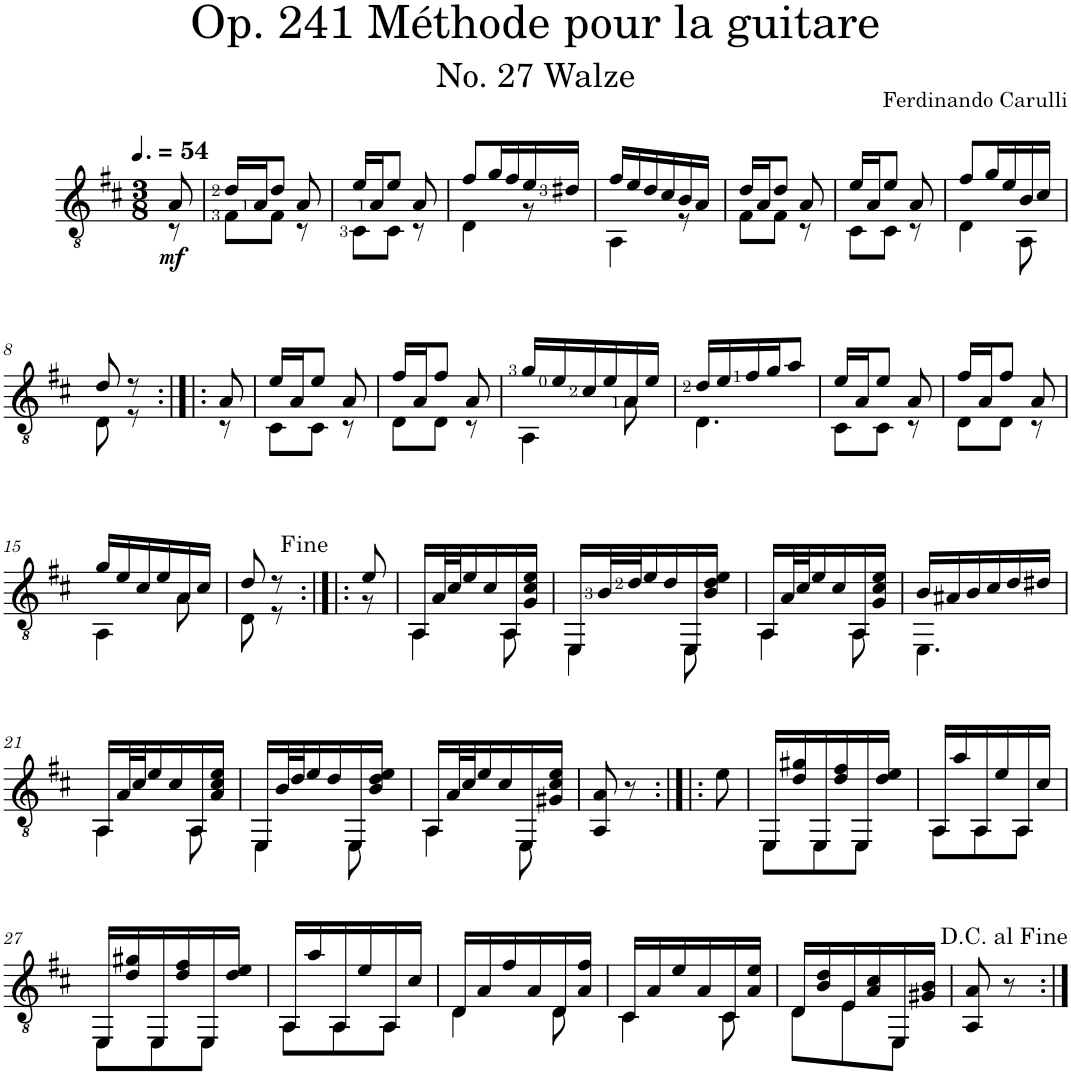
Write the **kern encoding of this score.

**kern	**dynam
*part1	*part1
*staff1	*staff1
*I"Classical Guitar	*
*clefGv2	*
*k[f#c#]	*
*D:	*
*M3/8	*
*MM81	*
=	=
*^	*
!	!	!LO:DY:b
8A/	8r	mf
=1	=1	=1
16d/LL	8F#\L	.
16A/J	.	.
8d/J	8F#\J	.
8A/	8r	.
=2	=2	=2
16e/LL	8C#\L	.
16A/J	.	.
8e/J	8C#\J	.
8A/	8r	.
=3	=3	=3
8f#/L	4D\	.
16g/L	.	.
16f#/	.	.
16e/	8r	.
16d#X/JJ	.	.
=4	=4	=4
16f#/LL	4AA\	.
16e/	.	.
16d/	.	.
16c#/	.	.
16B/	8r	.
16A/JJ	.	.
=5	=5	=5
16d/LL	8F#\L	.
16A/J	.	.
8d/J	8F#\J	.
8A/	8r	.
=6	=6	=6
16e/LL	8C#\L	.
16A/J	.	.
8e/J	8C#\J	.
8A/	8r	.
=7	=7	=7
8f#/L	4D\	.
16g/L	.	.
16e/	.	.
16B/	8AA\	.
16c#/JJ	.	.
!!LO:LB:g=z	!!
=8	=8	=8
8d/	8D\	.
8r	8r	.
=8X1:|!|:	=8X1:|!|:	=8X1:|!|:
8A/	8r	.
=9	=9	=9
16e/LL	8C#\L	.
16A/J	.	.
8e/J	8C#\J	.
8A/	8r	.
=10	=10	=10
16f#/LL	8D\L	.
16A/J	.	.
8f#/J	8D\J	.
8A/	8r	.
=11	=11	=11
16g/LL	4AA\	.
16e/	.	.
16c#/	.	.
16e/	.	.
16A/	8A\	.
16e/JJ	.	.
=12	=12	=12
16d/LL	4.D\	.
16e/	.	.
16f#/	.	.
16g/J	.	.
8a/J	.	.
=13	=13	=13
16e/LL	8C#\L	.
16A/J	.	.
8e/J	8C#\J	.
8A/	8r	.
=14	=14	=14
16f#/LL	8D\L	.
16A/J	.	.
8f#/J	8D\J	.
8A/	8r	.
!!LO:LB:g=z	!!
=15	=15	=15
16g/LL	4AA\	.
16e/	.	.
16c#/	.	.
16e/	.	.
16A/	8A\	.
16c#/JJ	.	.
=16	=16	=16
8d/	8D\	.
8r	8r	.
=16X2:|!|:	=16X2:|!|:	=16X2:|!|:
8e/	8r	.
=17	=17	=17
16AA/LL	4AA\	.
32A/L	.	.
32c#/J	.	.
16e/	.	.
16c#/	.	.
16AA/	8AA\	.
16G/ 16c#/ 16e/JJ	.	.
=18	=18	=18
16EE/LL	4EE\	.
32B/L	.	.
32d/J	.	.
16e/	.	.
16d/	.	.
16EE/	8EE\	.
16B/ 16d/ 16e/JJ	.	.
=19	=19	=19
16AA/LL	4AA\	.
32A/L	.	.
32c#/J	.	.
16e/	.	.
16c#/	.	.
16AA/	8AA\	.
16G/ 16c#/ 16e/JJ	.	.
=20	=20	=20
16B/LL	4.EE\	.
16A#X/	.	.
16B/	.	.
16c#/	.	.
16d/	.	.
16d#X/JJ	.	.
!!LO:LB:g=z	!!
=21	=21	=21
16AA/LL	4AA\	.
32A/L	.	.
32c#/J	.	.
16e/	.	.
16c#/	.	.
16AA/	8AA\	.
16A/ 16c#/ 16e/JJ	.	.
=22	=22	=22
16EE/LL	4EE\	.
32B/L	.	.
32d/J	.	.
16e/	.	.
16d/	.	.
16EE/	8EE\	.
16B/ 16d/ 16e/JJ	.	.
=23	=23	=23
16AA/LL	4AA\	.
32A/L	.	.
32c#/J	.	.
16e/	.	.
16c#/	.	.
16EE/	8EE\	.
16G#X/ 16c#/ 16e/JJ	.	.
*v	*v	*
=24	=24
8AA/ 8A/	.
8r	.
=24X3:|!|:	=24X3:|!|:
8e\	.
=25	=25
*^	*
16EE/LL	8EE\L	.
16d/ 16g#X/	.	.
16EE/	8EE\	.
16d/ 16f#/	.	.
16EE/	8EE\J	.
16d/ 16e/JJ	.	.
=26	=26	=26
16AA/LL	8AA\L	.
16a/	.	.
16AA/	8AA\	.
16e/	.	.
16AA/	8AA\J	.
16c#/JJ	.	.
!!LO:LB:g=z	!!
=27	=27	=27
16EE/LL	8EE\L	.
16d/ 16g#X/	.	.
16EE/	8EE\	.
16d/ 16f#/	.	.
16EE/	8EE\J	.
16d/ 16e/JJ	.	.
=28	=28	=28
16AA/LL	8AA\L	.
16a/	.	.
16AA/	8AA\	.
16e/	.	.
16AA/	8AA\J	.
16c#/JJ	.	.
=29	=29	=29
16D/LL	4D\	.
16A/	.	.
16f#/	.	.
16A/	.	.
16D/	8D\	.
16A/ 16f#/JJ	.	.
=30	=30	=30
16C#/LL	4C#\	.
16A/	.	.
16e/	.	.
16A/	.	.
16C#/	8C#\	.
16A/ 16e/JJ	.	.
=31	=31	=31
16D/LL	8D\L	.
16B/ 16d/	.	.
16E/	8E\	.
16A/ 16c#/	.	.
16EE/	8EE\J	.
16G#X/ 16B/JJ	.	.
*v	*v	*
=32	=32
8AA/ 8A/	.
8r	.
=:|!	=:|!
*-	*-
